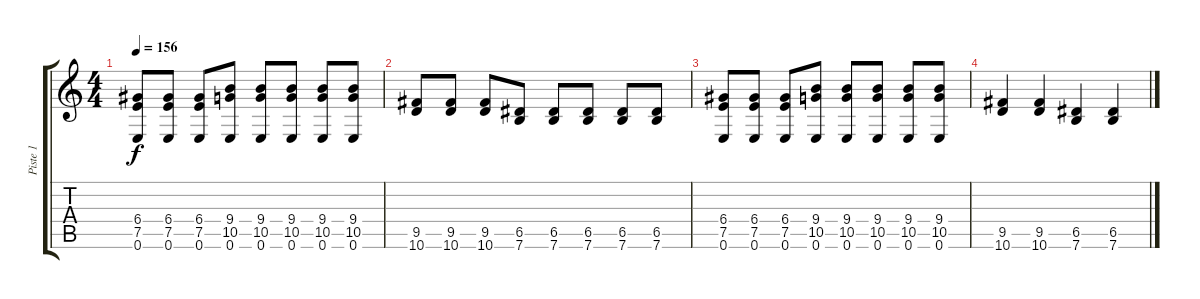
\track ("Piste 1" "Piste 1") {instrument distortionguitar}
\staff {score tabs}
\tuning (E4 B3 G3 D3 A2 E2) {hide}
\ts (4 4)
\tempo 156
\clef g2
\ks c
(6.4 7.5 0.6).8{dy f} (6.4 7.5 0.6).8 (6.4 7.5 0.6).8 (9.4 10.5 0.6).8 (9.4 10.5 0.6).8 (9.4 10.5 0.6).8 (9.4 10.5 0.6).8 (9.4 10.5 0.6).8 |
(9.5 10.6).8 (9.5 10.6).8 (9.5 10.6).8 (6.5 7.6).8 (6.5 7.6).8 (6.5 7.6).8 (6.5 7.6).8 (6.5 7.6).8 |
(6.4 7.5 0.6).8 (6.4 7.5 0.6).8 (6.4 7.5 0.6).8 (9.4 10.5 0.6).8 (9.4 10.5 0.6).8 (9.4 10.5 0.6).8 (9.4 10.5 0.6).8 (9.4 10.5 0.6).8 |
(9.5 10.6).4 (9.5 10.6).4 (6.5 7.6).4 (6.5 7.6).4
